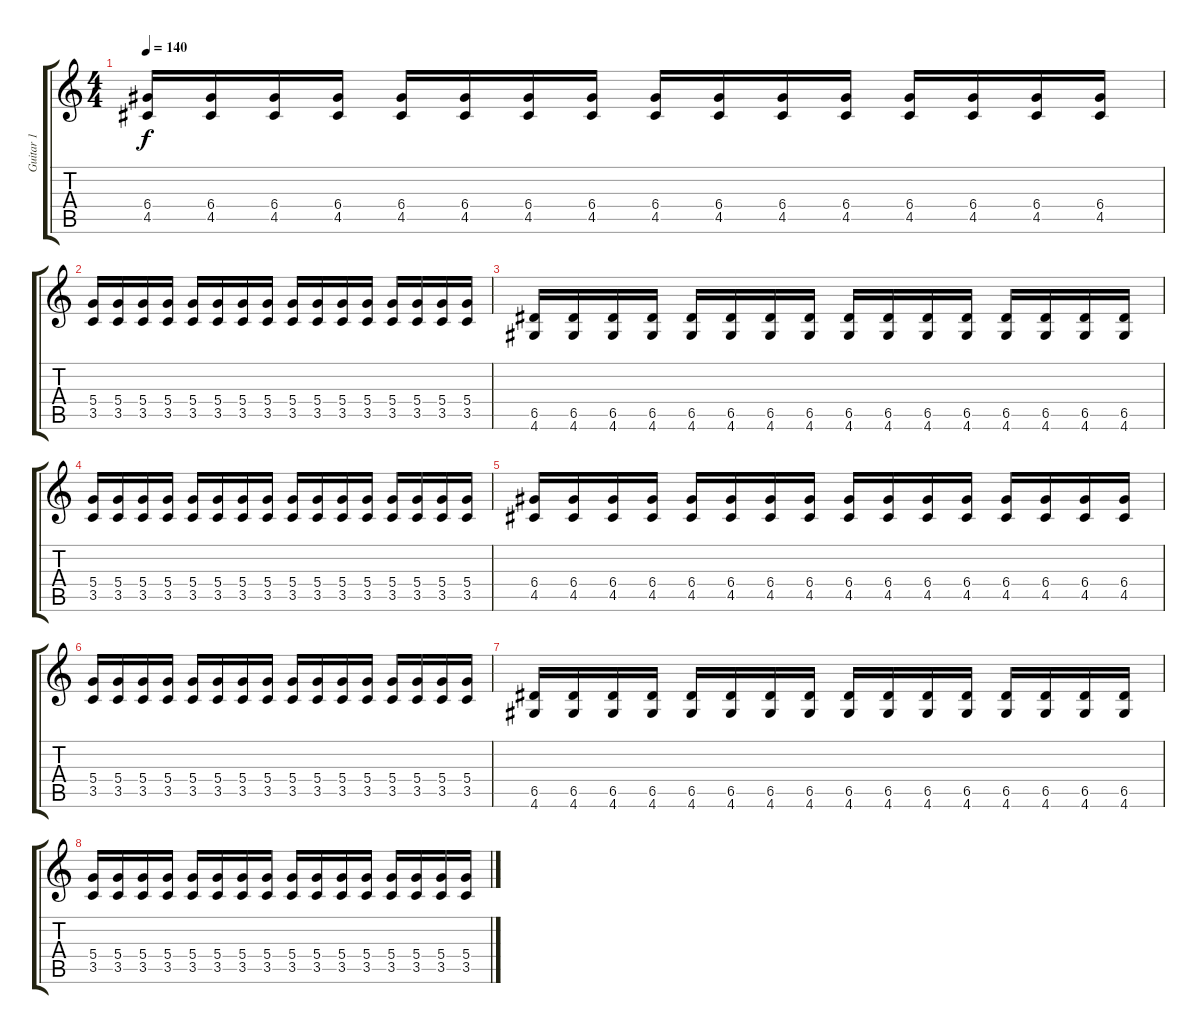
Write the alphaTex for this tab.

\track ("Guitar 1" "Guitar 1") {instrument distortionguitar}
\staff {score tabs}
\tuning (E4 B3 G3 D3 A2 E2) {hide}
\ts (4 4)
\tempo 140
\clef g2
\ks c
(6.4 4.5).16{dy f} (6.4 4.5).16 (6.4 4.5).16 (6.4 4.5).16 (6.4 4.5).16 (6.4 4.5).16 (6.4 4.5).16 (6.4 4.5).16 (6.4 4.5).16 (6.4 4.5).16 (6.4 4.5).16 (6.4 4.5).16 (6.4 4.5).16 (6.4 4.5).16 (6.4 4.5).16 (6.4 4.5).16 |
(5.4 3.5).16 (5.4 3.5).16 (5.4 3.5).16 (5.4 3.5).16 (5.4 3.5).16 (5.4 3.5).16 (5.4 3.5).16 (5.4 3.5).16 (5.4 3.5).16 (5.4 3.5).16 (5.4 3.5).16 (5.4 3.5).16 (5.4 3.5).16 (5.4 3.5).16 (5.4 3.5).16 (5.4 3.5).16 |
(6.5 4.6).16 (6.5 4.6).16 (6.5 4.6).16 (6.5 4.6).16 (6.5 4.6).16 (6.5 4.6).16 (6.5 4.6).16 (6.5 4.6).16 (6.5 4.6).16 (6.5 4.6).16 (6.5 4.6).16 (6.5 4.6).16 (6.5 4.6).16 (6.5 4.6).16 (6.5 4.6).16 (6.5 4.6).16 |
(5.4 3.5).16 (5.4 3.5).16 (5.4 3.5).16 (5.4 3.5).16 (5.4 3.5).16 (5.4 3.5).16 (5.4 3.5).16 (5.4 3.5).16 (5.4 3.5).16 (5.4 3.5).16 (5.4 3.5).16 (5.4 3.5).16 (5.4 3.5).16 (5.4 3.5).16 (5.4 3.5).16 (5.4 3.5).16 |
(6.4 4.5).16 (6.4 4.5).16 (6.4 4.5).16 (6.4 4.5).16 (6.4 4.5).16 (6.4 4.5).16 (6.4 4.5).16 (6.4 4.5).16 (6.4 4.5).16 (6.4 4.5).16 (6.4 4.5).16 (6.4 4.5).16 (6.4 4.5).16 (6.4 4.5).16 (6.4 4.5).16 (6.4 4.5).16 |
(5.4 3.5).16 (5.4 3.5).16 (5.4 3.5).16 (5.4 3.5).16 (5.4 3.5).16 (5.4 3.5).16 (5.4 3.5).16 (5.4 3.5).16 (5.4 3.5).16 (5.4 3.5).16 (5.4 3.5).16 (5.4 3.5).16 (5.4 3.5).16 (5.4 3.5).16 (5.4 3.5).16 (5.4 3.5).16 |
(6.5 4.6).16 (6.5 4.6).16 (6.5 4.6).16 (6.5 4.6).16 (6.5 4.6).16 (6.5 4.6).16 (6.5 4.6).16 (6.5 4.6).16 (6.5 4.6).16 (6.5 4.6).16 (6.5 4.6).16 (6.5 4.6).16 (6.5 4.6).16 (6.5 4.6).16 (6.5 4.6).16 (6.5 4.6).16 |
(5.4 3.5).16 (5.4 3.5).16 (5.4 3.5).16 (5.4 3.5).16 (5.4 3.5).16 (5.4 3.5).16 (5.4 3.5).16 (5.4 3.5).16 (5.4 3.5).16 (5.4 3.5).16 (5.4 3.5).16 (5.4 3.5).16 (5.4 3.5).16 (5.4 3.5).16 (5.4 3.5).16 (5.4 3.5).16
